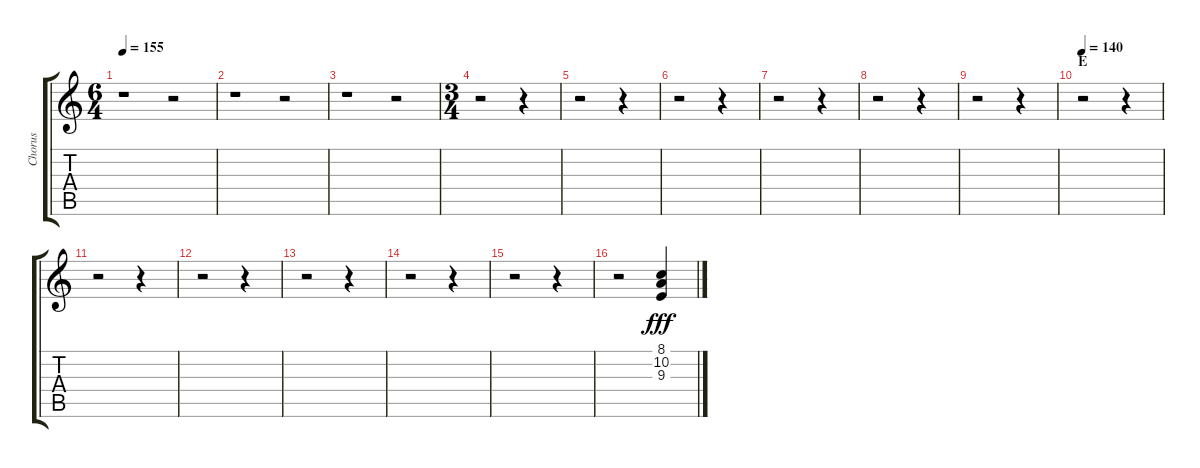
\track ("Chorus" "Chorus") {instrument synthvoice}
\staff {score tabs}
\tuning (E4 B3 G3 D3 A2 E2) {hide}
\ts (6 4)
\tempo 155
\clef g2
\ks c
r.1{dy fff} r.2 |
r.1 r.2 |
r.1 r.2 |
\ts (3 4)
r.2 r.4 |
r.2 r.4 |
r.2 r.4 |
r.2 r.4 |
r.2 r.4 |
r.2 r.4 |
\section ("" "E")
\tempo 140
r.2 r.4 |
r.2 r.4 |
r.2 r.4 |
r.2 r.4 |
r.2 r.4 |
r.2 r.4 |
r.2 (8.1 10.2 9.3).4
